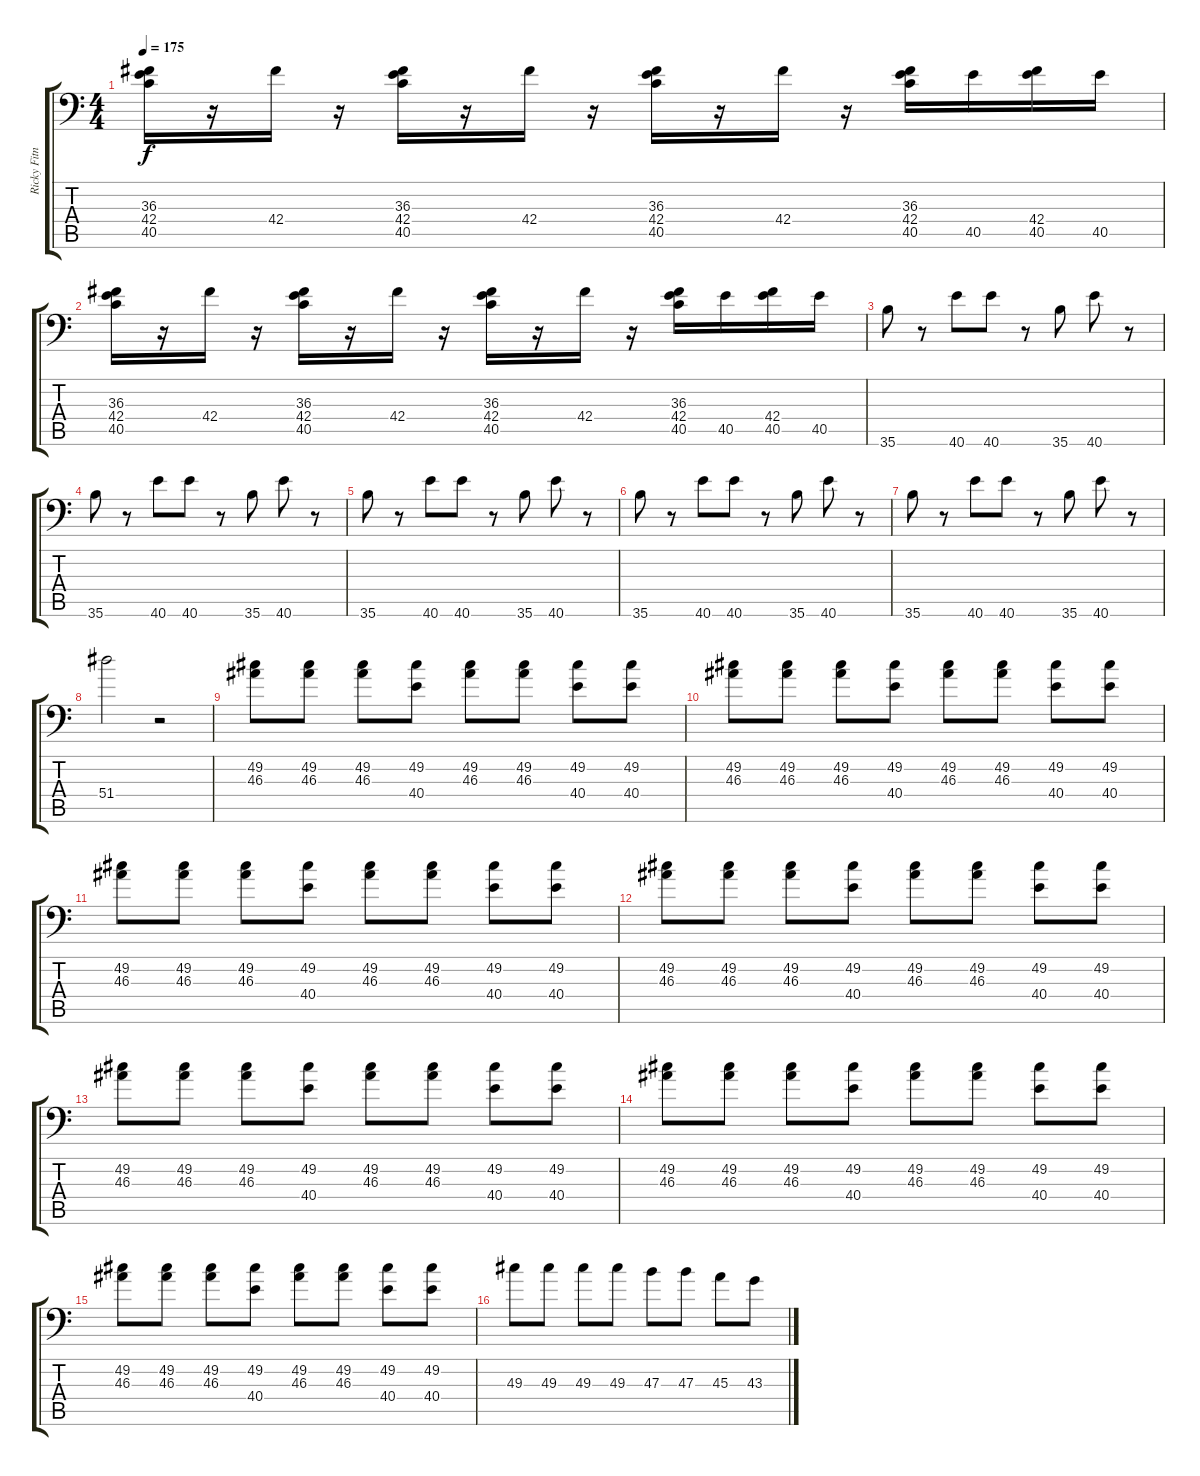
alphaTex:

\track ("Ricky Fitness" "Ricky Fitn") {instrument acousticgrandpiano}
\staff {score tabs}
\tuning (C-1 C-1 C-1 C-1 C-1 C-1) {hide}
\ts (4 4)
\tempo 175
\clef f4
\ks c
(36.3 42.4 40.5).16{dy f} r.16 42.4.16 r.16 (36.3 42.4 40.5).16 r.16 42.4.16 r.16 (36.3 42.4 40.5).16 r.16 42.4.16 r.16 (36.3 42.4 40.5).16 40.5.16 (42.4 40.5).16 40.5.16 |
(36.3 42.4 40.5).16 r.16 42.4.16 r.16 (36.3 42.4 40.5).16 r.16 42.4.16 r.16 (36.3 42.4 40.5).16 r.16 42.4.16 r.16 (36.3 42.4 40.5).16 40.5.16 (42.4 40.5).16 40.5.16 |
35.6.8 r.8 40.6.8 40.6.8 r.8 35.6.8 40.6.8 r.8 |
35.6.8 r.8 40.6.8 40.6.8 r.8 35.6.8 40.6.8 r.8 |
35.6.8 r.8 40.6.8 40.6.8 r.8 35.6.8 40.6.8 r.8 |
35.6.8 r.8 40.6.8 40.6.8 r.8 35.6.8 40.6.8 r.8 |
35.6.8 r.8 40.6.8 40.6.8 r.8 35.6.8 40.6.8 r.8 |
51.4.2 r.2 |
(49.2 46.3).8 (49.2 46.3).8 (49.2 46.3).8 (49.2 40.4).8 (49.2 46.3).8 (49.2 46.3).8 (49.2 40.4).8 (49.2 40.4).8 |
(49.2 46.3).8 (49.2 46.3).8 (49.2 46.3).8 (49.2 40.4).8 (49.2 46.3).8 (49.2 46.3).8 (49.2 40.4).8 (49.2 40.4).8 |
(49.2 46.3).8 (49.2 46.3).8 (49.2 46.3).8 (49.2 40.4).8 (49.2 46.3).8 (49.2 46.3).8 (49.2 40.4).8 (49.2 40.4).8 |
(49.2 46.3).8 (49.2 46.3).8 (49.2 46.3).8 (49.2 40.4).8 (49.2 46.3).8 (49.2 46.3).8 (49.2 40.4).8 (49.2 40.4).8 |
(49.2 46.3).8 (49.2 46.3).8 (49.2 46.3).8 (49.2 40.4).8 (49.2 46.3).8 (49.2 46.3).8 (49.2 40.4).8 (49.2 40.4).8 |
(49.2 46.3).8 (49.2 46.3).8 (49.2 46.3).8 (49.2 40.4).8 (49.2 46.3).8 (49.2 46.3).8 (49.2 40.4).8 (49.2 40.4).8 |
(49.2 46.3).8 (49.2 46.3).8 (49.2 46.3).8 (49.2 40.4).8 (49.2 46.3).8 (49.2 46.3).8 (49.2 40.4).8 (49.2 40.4).8 |
49.3.8 49.3.8 49.3.8 49.3.8 47.3.8 47.3.8 45.3.8 43.3.8
